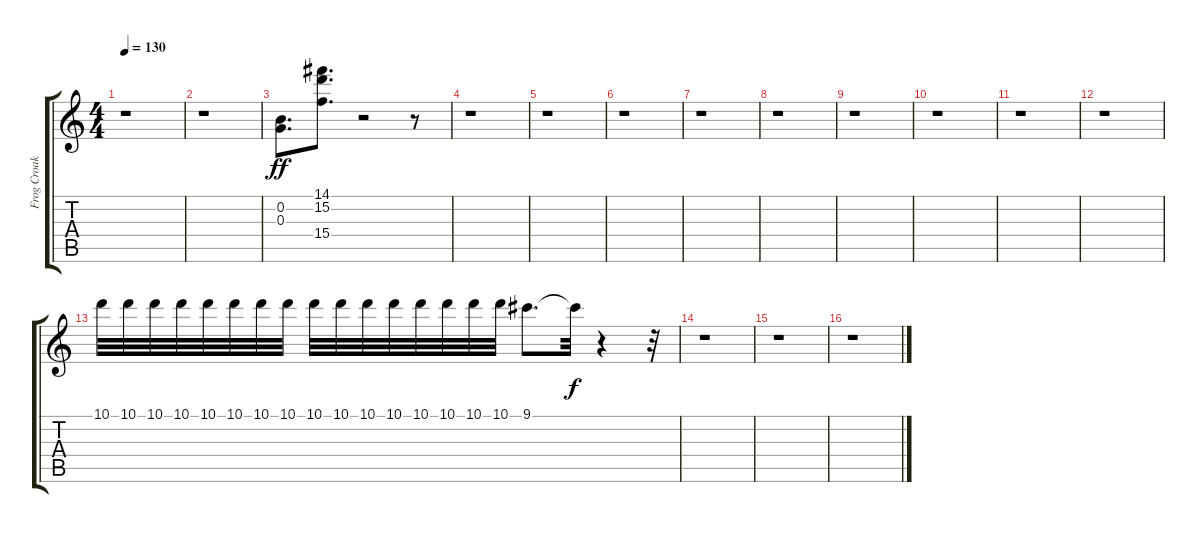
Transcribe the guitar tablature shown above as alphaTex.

\track ("Frog Croak/Fishing Reel" "Frog Croak") {instrument acousticguitarsteel}
\staff {score tabs}
\tuning (E4 B3 G3 D3 A2 E2) {hide}
\ts (4 4)
\tempo 130
\clef g2
\ks c
r.1{dy f} |
r.1 |
(0.2 0.3).8{d dy ff} (14.1 15.2 15.4).8{d} r.2 r.8 |
r.1 |
r.1 |
r.1 |
r.1 |
r.1 |
r.1 |
r.1 |
r.1 |
r.1 |
10.1.32 10.1.32 10.1.32 10.1.32 10.1.32 10.1.32 10.1.32 10.1.32 10.1.32 10.1.32 10.1.32 10.1.32 10.1.32 10.1.32 10.1.32 10.1.32 9.1.8{d} 9.1{t}.32{dy f} r.4 r.32 |
r.1 |
r.1 |
r.1
